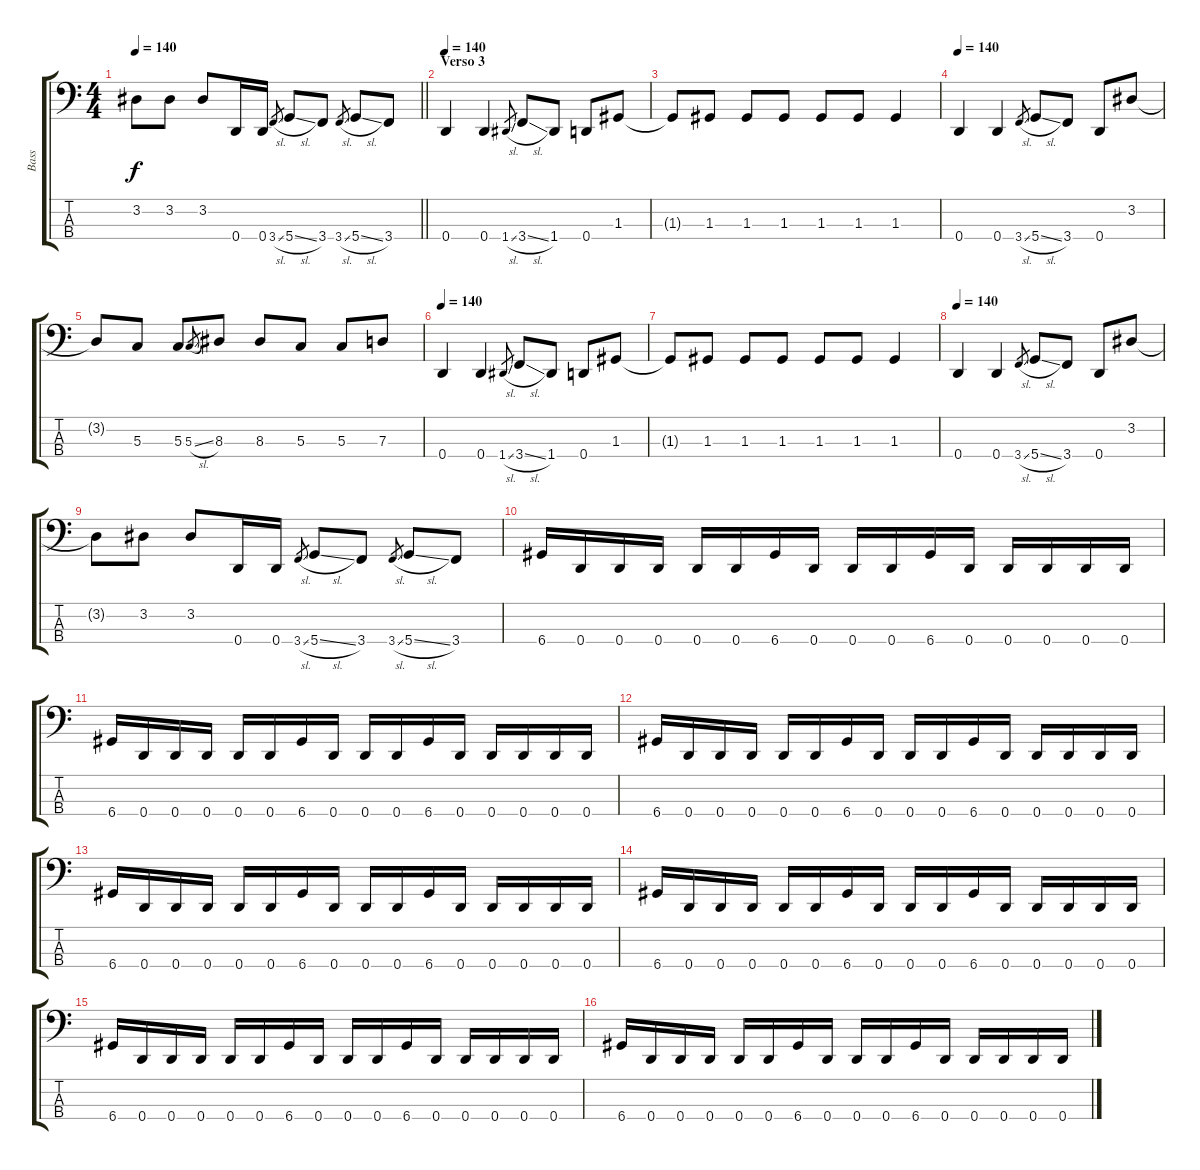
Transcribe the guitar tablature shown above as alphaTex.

\track ("Bass" "Bass") {instrument electricbasspick}
\staff {score tabs}
\tuning (F2 C2 G1 D1) {hide}
\ts (4 4)
\tempo 140
\clef f4
\barLineRight lightlight
\ks c
3.2{t}.8{dy f} 3.2.8 3.2.8 0.4.16 0.4.16 3.4{sl}.8{gr} 5.4{sl}.8 3.4.8 3.4{sl}.8{gr} 5.4{sl}.8 3.4.8 |
\section ("" "Verso 3")
\tempo 140
0.4.4 0.4.4 1.4{sl}.8{gr} 3.4{sl}.8 1.4.8 0.4.8 1.3.8 |
1.3{t}.8 1.3.8 1.3.8 1.3.8 1.3.8 1.3.8 1.3.4 |
\tempo 140
0.4.4 0.4.4 3.4{sl}.8{gr} 5.4{sl}.8 3.4.8 0.4.8 3.2.8 |
3.2{t}.8 5.3.8 5.3.8 5.3{sl}.8{gr} 8.3.8 8.3.8 5.3.8 5.3.8 7.3.8 |
\tempo 140
0.4.4 0.4.4 1.4{sl}.8{gr} 3.4{sl}.8 1.4.8 0.4.8 1.3.8 |
1.3{t}.8 1.3.8 1.3.8 1.3.8 1.3.8 1.3.8 1.3.4 |
\tempo 140
0.4.4 0.4.4 3.4{sl}.8{gr} 5.4{sl}.8 3.4.8 0.4.8 3.2.8 |
3.2{t}.8 3.2.8 3.2.8 0.4.16 0.4.16 3.4{sl}.8{gr} 5.4{sl}.8 3.4.8 3.4{sl}.8{gr} 5.4{sl}.8 3.4.8 |
6.4.16 0.4.16 0.4.16 0.4.16 0.4.16 0.4.16 6.4.16 0.4.16 0.4.16 0.4.16 6.4.16 0.4.16 0.4.16 0.4.16 0.4.16 0.4.16 |
6.4.16 0.4.16 0.4.16 0.4.16 0.4.16 0.4.16 6.4.16 0.4.16 0.4.16 0.4.16 6.4.16 0.4.16 0.4.16 0.4.16 0.4.16 0.4.16 |
6.4.16 0.4.16 0.4.16 0.4.16 0.4.16 0.4.16 6.4.16 0.4.16 0.4.16 0.4.16 6.4.16 0.4.16 0.4.16 0.4.16 0.4.16 0.4.16 |
6.4.16 0.4.16 0.4.16 0.4.16 0.4.16 0.4.16 6.4.16 0.4.16 0.4.16 0.4.16 6.4.16 0.4.16 0.4.16 0.4.16 0.4.16 0.4.16 |
6.4.16 0.4.16 0.4.16 0.4.16 0.4.16 0.4.16 6.4.16 0.4.16 0.4.16 0.4.16 6.4.16 0.4.16 0.4.16 0.4.16 0.4.16 0.4.16 |
6.4.16 0.4.16 0.4.16 0.4.16 0.4.16 0.4.16 6.4.16 0.4.16 0.4.16 0.4.16 6.4.16 0.4.16 0.4.16 0.4.16 0.4.16 0.4.16 |
6.4.16 0.4.16 0.4.16 0.4.16 0.4.16 0.4.16 6.4.16 0.4.16 0.4.16 0.4.16 6.4.16 0.4.16 0.4.16 0.4.16 0.4.16 0.4.16
